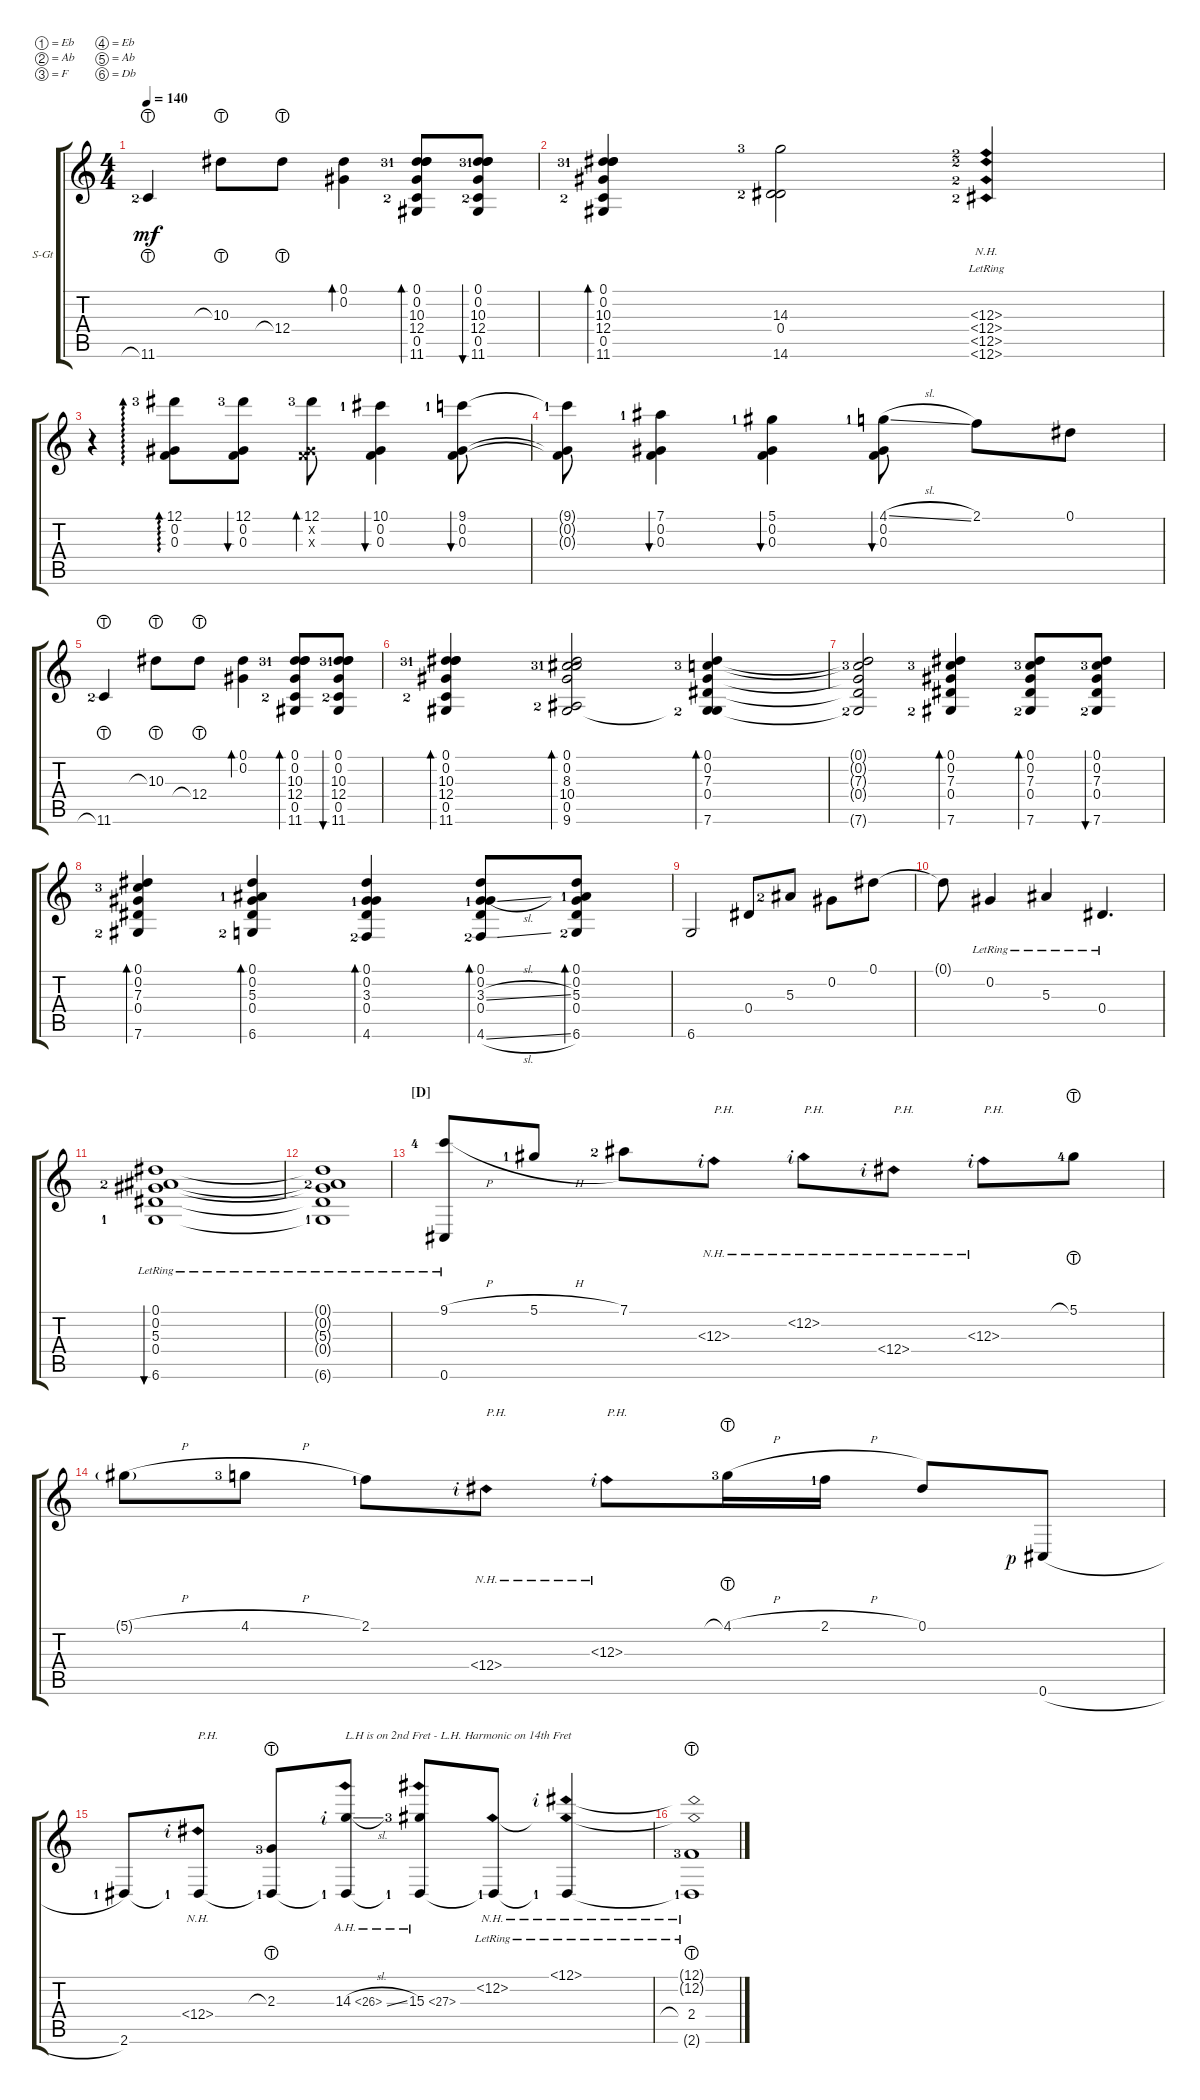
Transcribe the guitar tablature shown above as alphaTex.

\defaultSystemsLayout 4
\bracketExtendMode groupsimilarinstruments
\firstSystemTrackNameOrientation horizontal
\otherSystemsTrackNameOrientation horizontal
\track ("Steel Guitar" "S-Gt") {instrument acousticguitarsteel}
\staff {score tabs}
\tuning (Eb4 Ab3 F3 Eb3 Ab2 Db2)
\ts (4 4)
\tempo 140
\clef g2
\scale
0.278559
\ks c
11.6{lht lf 3}.4{dy mf} 10.3{lht}.8 12.4{lht}.8 (0.2 0.1).4{bd 30} (11.6{lf 3} 0.5 12.4{lf 4} 10.3{lf 2} 0.2 0.1).8{bd 30} (11.6{lf 3} 0.5 12.4{lf 4} 10.3{lf 2} 0.2 0.1).8{bu 30} |
\scale
0.246918 (11.6{lf 3} 0.5 12.4{lf 4} 10.3{lf 2} 0.2 0.1).4{bd 30} (14.6{lf 3} 0.4 14.3{lf 4}).2 (12.6{nh lr lf 3} 12.5{nh lr lf 3} 12.4{nh lr lf 3} 12.3{nh lr lf 3}).4 |
\scale
0.216905 r.4 (0.3 0.2 12.1{lf 4}).8{ad 30} (12.1{lf 4} 0.2 0.3).8{bu 30} (12.1{lf 4} 0.2{x} 0.3{x}).8{bd 30} (0.3 0.2 10.1{lf 2}).4{bu 30} (0.3 0.2 9.1{lf 2}).8{bu 30} |
\scale
0.257958 (9.1{t lf 2} 0.2{t} 0.3{t}).8 (0.3 0.2 7.1{lf 2}).4{bu 30} (0.3 0.2 5.1{lf 2}).4{bu 30} (0.3 0.2 4.1{sl lf 2}).8{bu 30} 2.1.8 0.1.8 |
\scale
0.27968 11.6{lht lf 3}.4 10.3{lht}.8 12.4{lht}.8 (0.2 0.1).4{bd 30} (11.6{lf 3} 0.5 12.4{lf 4} 10.3{lf 2} 0.2 0.1).8{bd 30} (11.6{lf 3} 0.5 12.4{lf 4} 10.3{lf 2} 0.2 0.1).8{bu 30} |
\scale
0.248719 (11.6{lf 3} 0.5 12.4{lf 4} 10.3{lf 2} 0.2 0.1).4{bd 30} (9.6{lf 3} 0.5 10.4{lf 4} 8.3{lf 2} 0.2 0.1).2{bd 30} (7.6{lf 3} 0.4 7.3{lf 4} 0.2 0.1 0.5{t}).4{bd 30} |
\scale
0.213677 (7.6{t lf 3} 0.4{t} 7.3{t lf 4} 0.2{t} 0.1{t}).2 (7.6{lf 3} 0.4 7.3{lf 4} 0.2 0.1).4{bd 30} (7.6{lf 3} 0.4 7.3{lf 4} 0.2 0.1).8{bd 30} (7.6{lf 3} 0.4 7.3{lf 4} 0.2 0.1).8{bu 30} |
\scale
0.258129 (7.6{lf 3} 0.4 7.3{lf 4} 0.2 0.1).4{bd 30} (6.6{lf 3} 0.4 5.3{lf 2} 0.2 0.1).4{bd 30} (4.6{lf 3} 0.4 3.3{lf 2} 0.2 0.1).4{bd 30} (4.6{sl lf 3} 0.4 3.3{sl lf 2} 0.2 0.1).8{bd 30} (6.6{lf 3} 0.4 5.3{lf 2} 0.2 0.1).8{bd 30} |
\scale
0.283971 6.6.2 0.4.8 5.3{lf 3}.8 0.2.8 0.1.8 |
\scale
0.247635 0.1{t}.8 0.2{lr}.4 5.3{lr}.4 0.4{lr}.4{d} |
\scale
0.213174 (0.1{lr} 0.2{lr} 5.3{lr lf 3} 0.4{lr} 6.6{lr lf 2}).1{bu 258} |
\scale
0.253682 (6.6{lr t lf 2} 0.4{lr t} 5.3{lr t lf 3} 0.2{lr t} 0.1{lr t}).1 |
\section ("D" "")
\scale
0.276081 (9.1{h lf 5} 0.6{lr}).8 5.1{h lf 2}.8 7.1{lf 3}.8 12.3{nh rf 2}.8{txt "P.H."} 12.2{nh rf 2}.8{txt "P.H."} 12.4{nh rf 2}.8{txt "P.H."} 12.3{nh rf 2}.8{txt "P.H."} 5.1{lht lf 5}.8 |
\scale
0.264902 5.1{h g}.8 4.1{h lf 4}.8 2.1{lf 2}.8 12.4{nh rf 2}.8{txt "P.H."} 12.3{nh rf 2}.8{txt "P.H."} 4.1{h lht lf 4}.16 2.1{h lf 2}.16 0.1.8 0.6{h rf 1}.8 |
\scale
0.375679 2.6{lf 2}.8 (12.4{nh rf 2} 2.6{t lf 2}).8{txt "P.H."} (2.3{lht lf 4} 2.6{t lf 2}).8 (14.3{ah 12 sl rf 2} 2.6{t lf 2}).8{txt "L.H is on 2nd Fret - L.H. Harmonic on 14th Fret"} (15.3{ah 12 lf 4} 2.6{t lf 2}).8 (12.2{nh lr} 2.6{t lf 2}).8 (12.1{nh lr rf 2} 12.2{nh lr t} 2.6{t lf 2}).4 |
\scale
0.0820866 (2.4{lht lr lf 4} 12.1{nh lr t} 12.2{nh lr t} 2.6{t lf 2}).1
